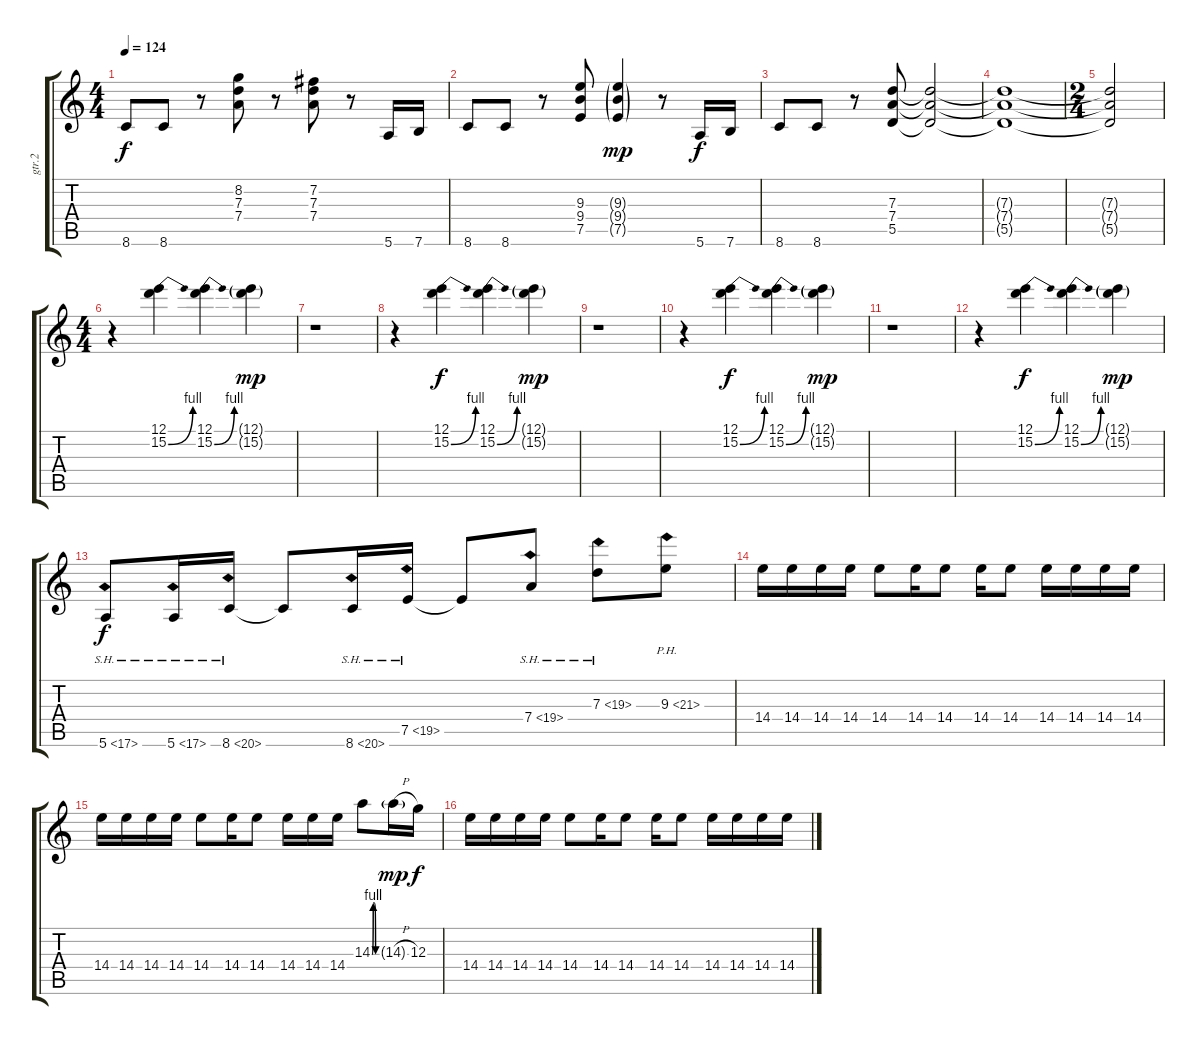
\track ("gtr.2" "gtr.2") {instrument distortionguitar}
\staff {score tabs}
\tuning (E4 B3 G3 D3 A2 E2) {hide}
\ts (4 4)
\tempo 124
\clef g2
\ks c
8.6.8{dy f} 8.6.8 r.8 (8.2 7.3 7.4).8 r.8 (7.2 7.3 7.4).8 r.8 5.6.16 7.6.16 |
8.6.8 8.6.8 r.8 (9.3 9.4 7.5).8 (9.3{g} 9.4{g} 7.5{g}).4{dy mp} r.8 5.6.16{dy f} 7.6.16 |
8.6.8 8.6.8 r.8 (7.3 7.4 5.5).8 (7.3{t} 7.4{t} 5.5{t}).2 |
(7.3{t} 7.4{t} 5.5{t}).1 |
\ts (2 4)
(7.3{t} 7.4{t} 5.5{t}).2 |
\ts (4 4)
r.4 (12.1 15.2{be (bend 0 0 60 4)}).4 (12.1 15.2{be (bend 0 0 60 4)}).4 (12.1{g} 15.2{g}).4{dy mp} |
r.1 |
r.4 (12.1 15.2{be (bend 0 0 60 4)}).4{dy f} (12.1 15.2{be (bend 0 0 60 4)}).4 (12.1{g} 15.2{g}).4{dy mp} |
r.1 |
r.4 (12.1 15.2{be (bend 0 0 60 4)}).4{dy f} (12.1 15.2{be (bend 0 0 60 4)}).4 (12.1{g} 15.2{g}).4{dy mp} |
r.1 |
r.4 (12.1 15.2{be (bend 0 0 60 4)}).4{dy f} (12.1 15.2{be (bend 0 0 60 4)}).4 (12.1{g} 15.2{g}).4{dy mp} |
5.6{sh 12}.8{dy f} 5.6{sh 12}.16 8.6{sh 12}.16 8.6{t}.8 8.6{sh 12}.16 7.5{sh 12}.16 7.5{t}.8 7.4{sh 12}.8 7.3{sh 12}.8 9.3{ph 12}.8 |
14.4.16 14.4.16 14.4.16 14.4.16 14.4.8 14.4.16 14.4.8 14.4.16 14.4.8 14.4.16 14.4.16 14.4.16 14.4.16 |
14.4.16 14.4.16 14.4.16 14.4.16 14.4.8 14.4.16 14.4.8 14.4.16 14.4.16 14.4.16 14.3{be (custom 0 0 15 4 30 4 45 0 60 0)}.8 14.3{h g}.16{dy mp} 12.3.16{dy f} |
14.4.16 14.4.16 14.4.16 14.4.16 14.4.8 14.4.16 14.4.8 14.4.16 14.4.8 14.4.16 14.4.16 14.4.16 14.4.16
